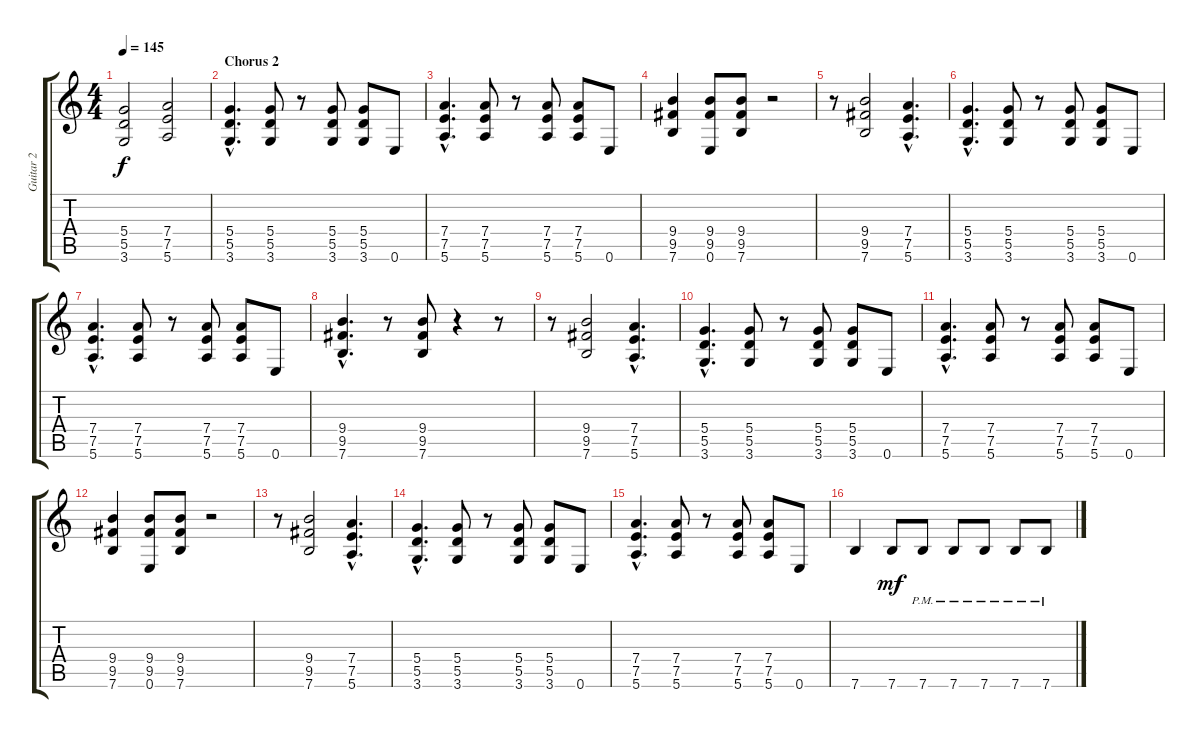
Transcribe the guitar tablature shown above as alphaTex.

\track ("Guitar 2" "Guitar 2") {instrument distortionguitar}
\staff {score tabs}
\tuning (E4 B3 G3 D3 A2 E2) {hide}
\ts (4 4)
\tempo 145
\clef g2
\ks c
(5.4 5.5 3.6).2{dy f} (7.4 7.5 5.6).2 |
\section ("" "Chorus 2")
(5.4{hac} 5.5{hac} 3.6{hac}).4{d} (5.4 5.5 3.6).8 r.8 (5.4 5.5 3.6).8 (5.4 5.5 3.6).8 0.6.8 |
(7.4{hac} 7.5{hac} 5.6{hac}).4{d} (7.4 7.5 5.6).8 r.8 (7.4 7.5 5.6).8 (7.4 7.5 5.6).8 0.6.8 |
(9.4 9.5 7.6).4 (9.4 9.5 0.6).8 (9.4 9.5 7.6).8 r.2 |
r.8 (9.4 9.5 7.6).2 (7.4{hac} 7.5{hac} 5.6{hac}).4{d} |
(5.4{hac} 5.5{hac} 3.6{hac}).4{d} (5.4 5.5 3.6).8 r.8 (5.4 5.5 3.6).8 (5.4 5.5 3.6).8 0.6.8 |
(7.4{hac} 7.5{hac} 5.6{hac}).4{d} (7.4 7.5 5.6).8 r.8 (7.4 7.5 5.6).8 (7.4 7.5 5.6).8 0.6.8 |
(9.4{hac} 9.5{hac} 7.6{hac}).4{d} r.8 (9.4 9.5 7.6).8 r.4 r.8 |
r.8 (9.4 9.5 7.6).2 (7.4{hac} 7.5{hac} 5.6{hac}).4{d} |
(5.4{hac} 5.5{hac} 3.6{hac}).4{d} (5.4 5.5 3.6).8 r.8 (5.4 5.5 3.6).8 (5.4 5.5 3.6).8 0.6.8 |
(7.4{hac} 7.5{hac} 5.6{hac}).4{d} (7.4 7.5 5.6).8 r.8 (7.4 7.5 5.6).8 (7.4 7.5 5.6).8 0.6.8 |
(9.4 9.5 7.6).4 (9.4 9.5 0.6).8 (9.4 9.5 7.6).8 r.2 |
r.8 (9.4 9.5 7.6).2 (7.4{hac} 7.5{hac} 5.6{hac}).4{d} |
(5.4{hac} 5.5{hac} 3.6{hac}).4{d} (5.4 5.5 3.6).8 r.8 (5.4 5.5 3.6).8 (5.4 5.5 3.6).8 0.6.8 |
(7.4{hac} 7.5{hac} 5.6{hac}).4{d} (7.4 7.5 5.6).8 r.8 (7.4 7.5 5.6).8 (7.4 7.5 5.6).8 0.6.8 |
7.6.4 7.6.8{dy mf} 7.6{pm}.8 7.6{pm}.8 7.6{pm}.8 7.6{pm}.8 7.6{pm}.8
